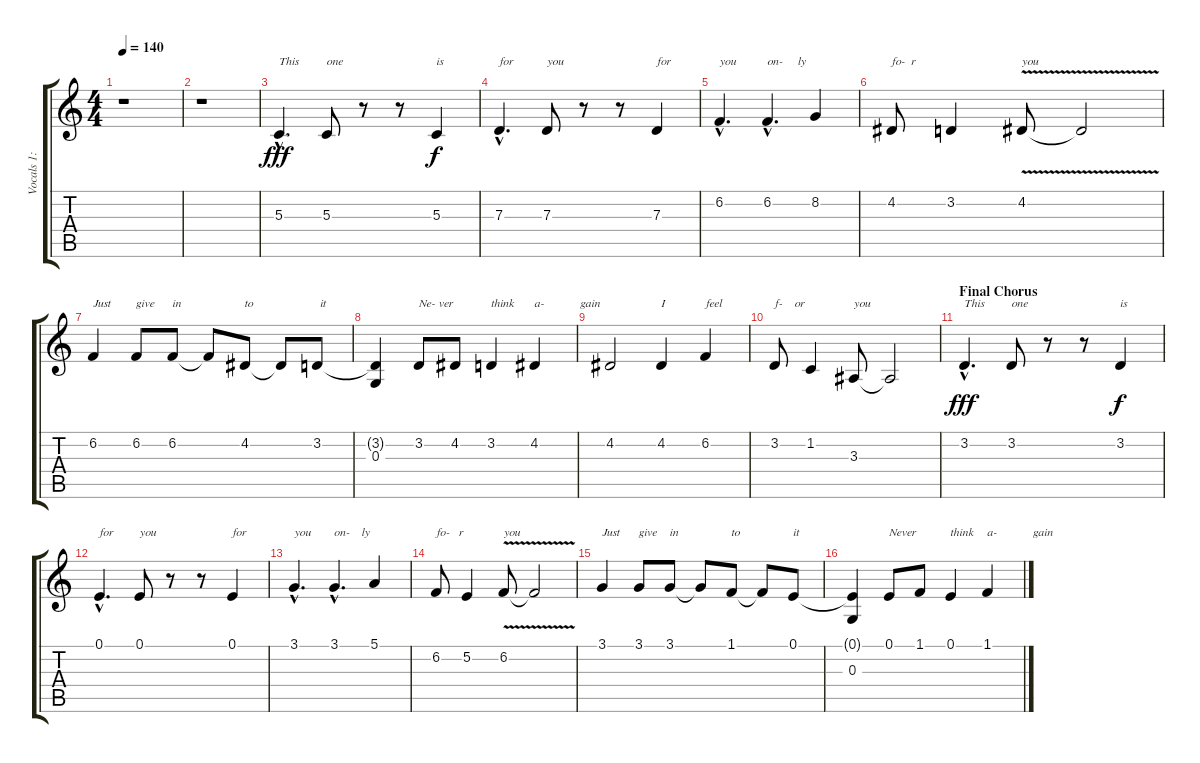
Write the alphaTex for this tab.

\track ("Vocals 1: Tarja" "Vocals 1: ") {instrument lead6voice}
\staff {score tabs}
\tuning (E4 B3 G3 D3 A2 E2) {hide}
\ts (4 4)
\tempo 140
\clef g2
\ks c
r.1{dy f} |
r.1 |
5.3{hac}.4{d txt "This" dy fff volume 16} 5.3.8{txt "one"} r.8 r.8 5.3.4{txt "is" dy f} |
7.3{hac}.4{d txt "for"} 7.3.8{txt "you"} r.8 r.8 7.3.4{txt "for"} |
6.2{hac}.4{d txt "you"} 6.2{hac}.4{d txt "on-     ly"} 8.2.4 |
4.2.8{txt "fo-  r"} 3.2.4 4.2{v}.8{txt "you"} 4.2{t}.2 |
6.2.4{txt "Just"} 6.2.8{txt "give"} 6.2.8{txt "in"} 6.2{t}.8 4.2.8{txt "to"} 4.2{t}.8 3.2.8{txt " it"} |
(3.2{t} 0.3).4 3.2.8{txt "Ne- ver"} 4.2.8 3.2.4{txt "think"} 4.2.4{txt "a-            gain"} |
4.2.2 4.2.4{txt "I"} 6.2.4{txt "feel"} |
3.2.8{txt "f-    or"} 1.2.4 3.3.8{txt "you"} 3.3{t}.2 |
\section ("" "Final Chorus ")
3.2{hac}.4{d txt "This" dy fff volume 16} 3.2.8{txt "one"} r.8 r.8 3.2.4{txt "is" dy f} |
0.1{hac}.4{d txt "for"} 0.1.8{txt "you"} r.8 r.8 0.1.4{txt "for"} |
3.1{hac}.4{d txt "you"} 3.1{hac}.4{d txt "on-    ly"} 5.1.4 |
6.2.8{txt "fo-   r"} 5.2.4 6.2{v}.8{txt "you"} 6.2{t}.2 |
3.1.4{txt "Just"} 3.1.8{txt "give"} 3.1.8{txt "in"} 3.1{t}.8 1.1.8{txt "to"} 1.1{t}.8 0.1.8{txt "it"} |
(0.1{t} 0.3).4 0.1.8{txt "Never"} 1.1.8 0.1.4{txt "think"} 1.1.4{txt "a-            gain"}
